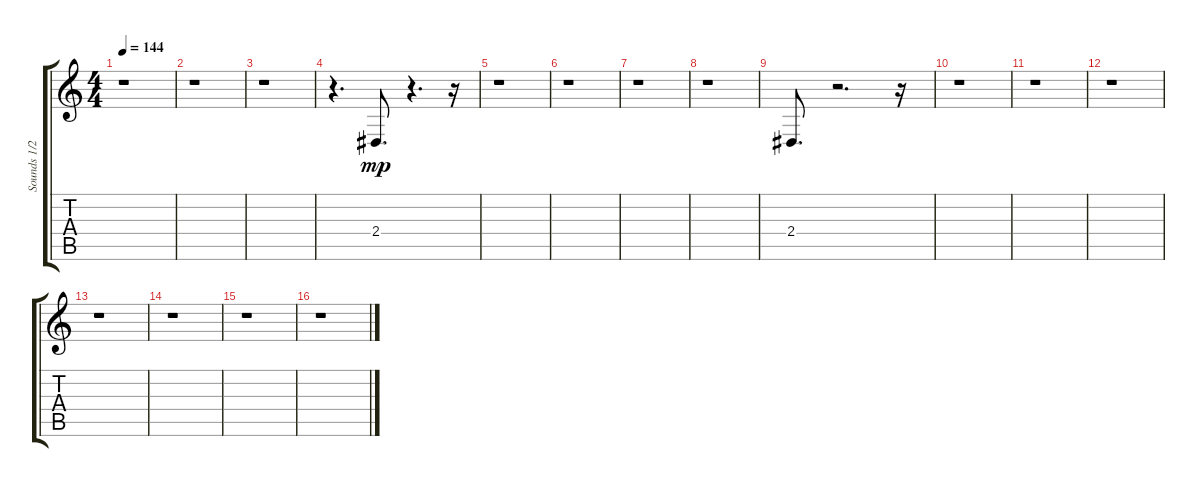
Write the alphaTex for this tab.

\track ("Sounds 1/2/3" "Sounds 1/2") {instrument woodblock}
\staff {score tabs}
\tuning (Eb4 Bb3 Gb3 Db3 Ab2 Eb2) {hide}
\ts (4 4)
\tempo 144
\clef g2
\ks c
r.1{dy f} |
r.1 |
r.1 |
r.4{d} 2.4.8{d dy mp instrument gunshot} r.4{d} r.16 |
r.1 |
r.1 |
r.1 |
r.1 |
2.4.8{d instrument gunshot} r.2{d} r.16 |
r.1 |
r.1 |
r.1 |
r.1 |
r.1 |
r.1 |
r.1
